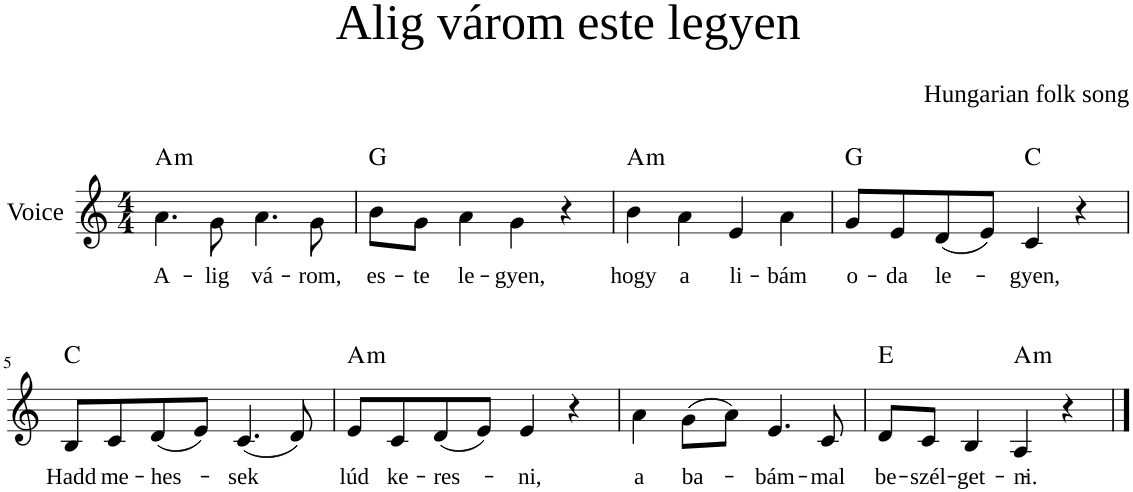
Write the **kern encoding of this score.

**kern	**text	**harte
*part1	*part1	*part1
*staff1	*staff1	*
*I"Voice	*	*
*clefG2	*	*
*k[]	*	*
*M4/4	*	*
=1	=1	=1
!	!LO:LY:b	!LO:H:kt=m
4.a\	A-	A:min
!	!LO:LY:b	!
8g\	-lig	.
!	!LO:LY:b	!
4.a\	vá-	.
!	!LO:LY:b	!
8g\	rom,	.
=2	=2	=2
!	!LO:LY:b	!
8b\L	es-	G:maj
!	!LO:LY:b	!
8g\J	-te	.
!	!LO:LY:b	!
4a\	le-	.
!	!LO:LY:b	!
4g\	-gyen,	.
4r	.	.
=3	=3	=3
!	!LO:LY:b	!LO:H:kt=m
4b\	hogy	A:min
!	!LO:LY:b	!
4a\	a	.
!	!LO:LY:b	!
4e/	li-	.
!	!LO:LY:b	!
4a\	-bám	.
=4	=4	=4
!	!LO:LY:b	!
8g/L	o-	G:maj
!	!LO:LY:b	!
8e/	-da	.
!	!LO:LY:b	!
(8d/	le-	.
8e/J)	.	.
!	!LO:LY:b	!
4c/	-gyen,	C:maj
4r	.	.
!!LO:LB:g=z
=5	=5	=5
!	!LO:LY:b	!
8B/L	Hadd	C:maj
!	!LO:LY:b	!
8c/	me-	.
!	!LO:LY:b	!
(8d/	-hes-	.
8e/J)	.	.
!	!LO:LY:b	!
(4.c/	-sek	.
8d/)	.	.
=6	=6	=6
!	!LO:LY:b	!LO:H:kt=m
8e/L	lúd	A:min
!	!LO:LY:b	!
8c/	ke-	.
!	!LO:LY:b	!
(8d/	-res-	.
8e/J)	.	.
!	!LO:LY:b	!
4e/	-ni,	.
4r	.	.
=7	=7	=7
!	!LO:LY:b	!
4a\	a	.
!	!LO:LY:b	!
(8g\L	ba-	.
8a\J)	.	.
!	!LO:LY:b	!
4.e/	-bám-	.
!	!LO:LY:b	!
8c/	-mal	.
=8	=8	=8
!	!LO:LY:b	!
8d/L	be-	E:maj
!	!LO:LY:b	!
8c/J	-szél-	.
!	!LO:LY:b	!
4B/	-get-	.
!	!LO:LY:b	!LO:H:kt=m
4A/	-ni.-	A:min
4r	.	.
==	==	==
*-	*-	*-
